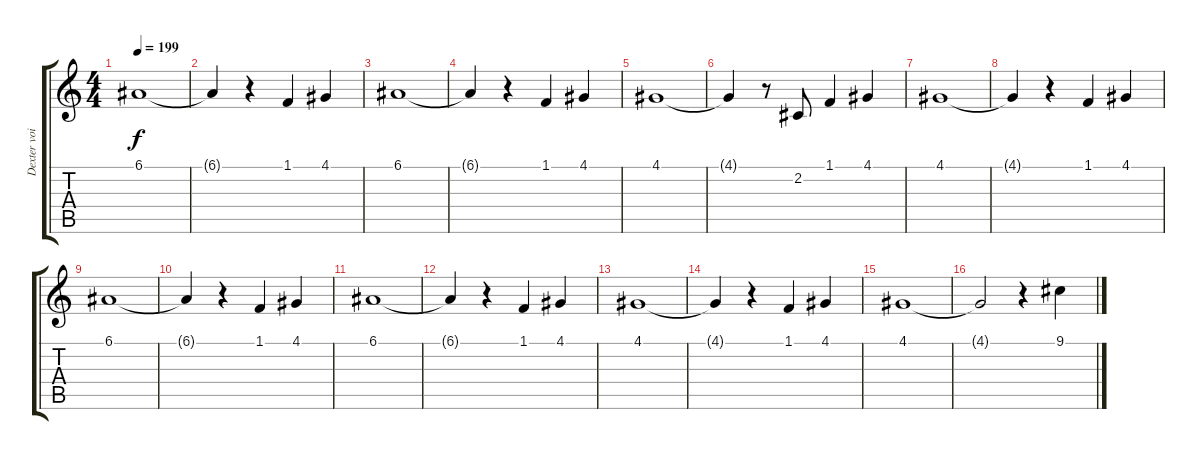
\track ("Dexter voice" "Dexter voi") {instrument tenorsax}
\staff {score tabs}
\tuning (E4 B3 G3 D3 A2 E2) {hide}
\ts (4 4)
\tempo 199
\clef g2
\ks c
6.1.1{dy f} |
6.1{t}.4 r.4 1.1.4 4.1.4 |
6.1.1 |
6.1{t}.4 r.4 1.1.4 4.1.4 |
4.1.1 |
4.1{t}.4 r.8 2.2.8 1.1.4 4.1.4 |
4.1.1 |
4.1{t}.4 r.4 1.1.4 4.1.4 |
6.1.1 |
6.1{t}.4 r.4 1.1.4 4.1.4 |
6.1.1 |
6.1{t}.4 r.4 1.1.4 4.1.4 |
4.1.1 |
4.1{t}.4 r.4 1.1.4 4.1.4 |
4.1.1 |
4.1{t}.2 r.4 9.1.4
